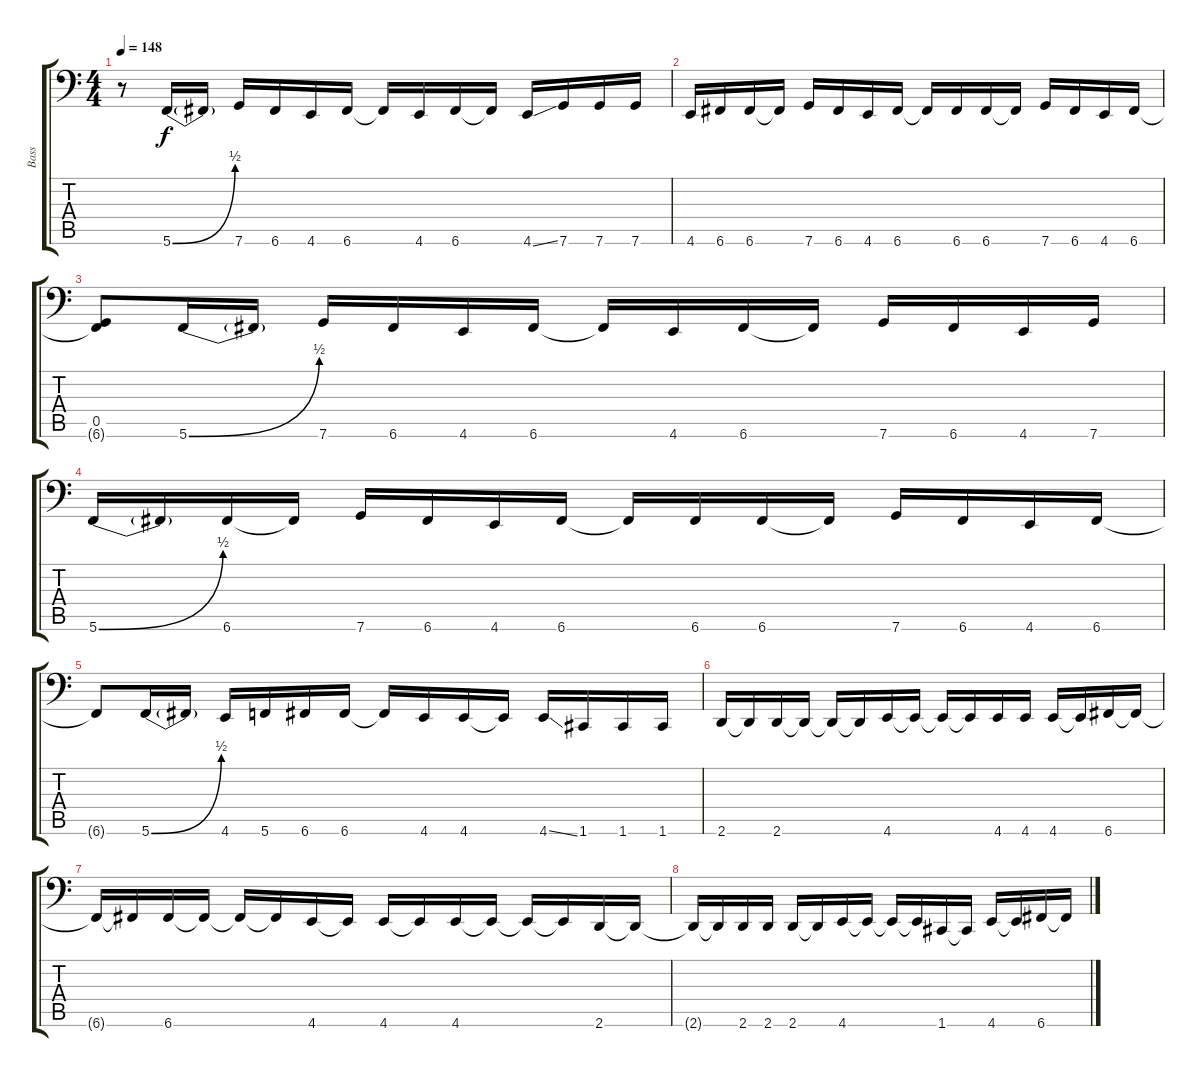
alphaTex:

\track ("Bass" "Bass") {instrument electricbassfinger}
\staff {score tabs}
\tuning (D3 A2 F2 C2 G1 C1) {hide}
\ts (4 4)
\tempo 148
\clef f4
\ks c
r.8{dy f} 5.6{be (bend 0 0 60 2)}.16 5.6{t}.16 7.6.16 6.6.16 4.6.16 6.6.16 6.6{t}.16 4.6.16 6.6.16 6.6{t}.16 4.6{ss}.16 7.6.16 7.6.16 7.6.16 |
4.6.16 6.6.16 6.6.16 6.6{t}.16 7.6.16 6.6.16 4.6.16 6.6.16 6.6{t}.16 6.6.16 6.6.16 6.6{t}.16 7.6.16 6.6.16 4.6.16 6.6.16 |
(0.5 6.6{t}).8 5.6{be (bend 0 0 60 2)}.16 5.6{t}.16 7.6.16 6.6.16 4.6.16 6.6.16 6.6{t}.16 4.6.16 6.6.16 6.6{t}.16 7.6.16 6.6.16 4.6.16 7.6.16 |
5.6{be (bend 0 0 60 2)}.16 5.6{t}.16 6.6.16 6.6{t}.16 7.6.16 6.6.16 4.6.16 6.6.16 6.6{t}.16 6.6.16 6.6.16 6.6{t}.16 7.6.16 6.6.16 4.6.16 6.6.16 |
6.6{t}.8 5.6{be (bend 0 0 60 2)}.16 5.6{t}.16 4.6.16 5.6.16 6.6.16 6.6.16 6.6{t}.16 4.6.16 4.6.16 4.6{t}.16 4.6{ss}.16 1.6.16 1.6.16 1.6.16 |
2.6.16 2.6{t}.16 2.6.16 2.6{t}.16 2.6{t}.16 2.6{t}.16 4.6.16 4.6{t}.16 4.6{t}.16 4.6{t}.16 4.6.16 4.6.16 4.6.16 4.6{t}.16 6.6.16 6.6{t}.16 |
6.6{t}.16 6.6{t}.16 6.6.16 6.6{t}.16 6.6{t}.16 6.6{t}.16 4.6.16 4.6{t}.16 4.6.16 4.6{t}.16 4.6.16 4.6{t}.16 4.6{t}.16 4.6{t}.16 2.6.16 2.6{t}.16 |
2.6{t}.16 2.6{t}.16 2.6.16 2.6.16 2.6.16 2.6{t}.16 4.6.16 4.6{t}.16 4.6{t}.16 4.6{t}.16 1.6.16 1.6{t}.16 4.6.16 4.6{t}.16 6.6.16 6.6{t}.16
